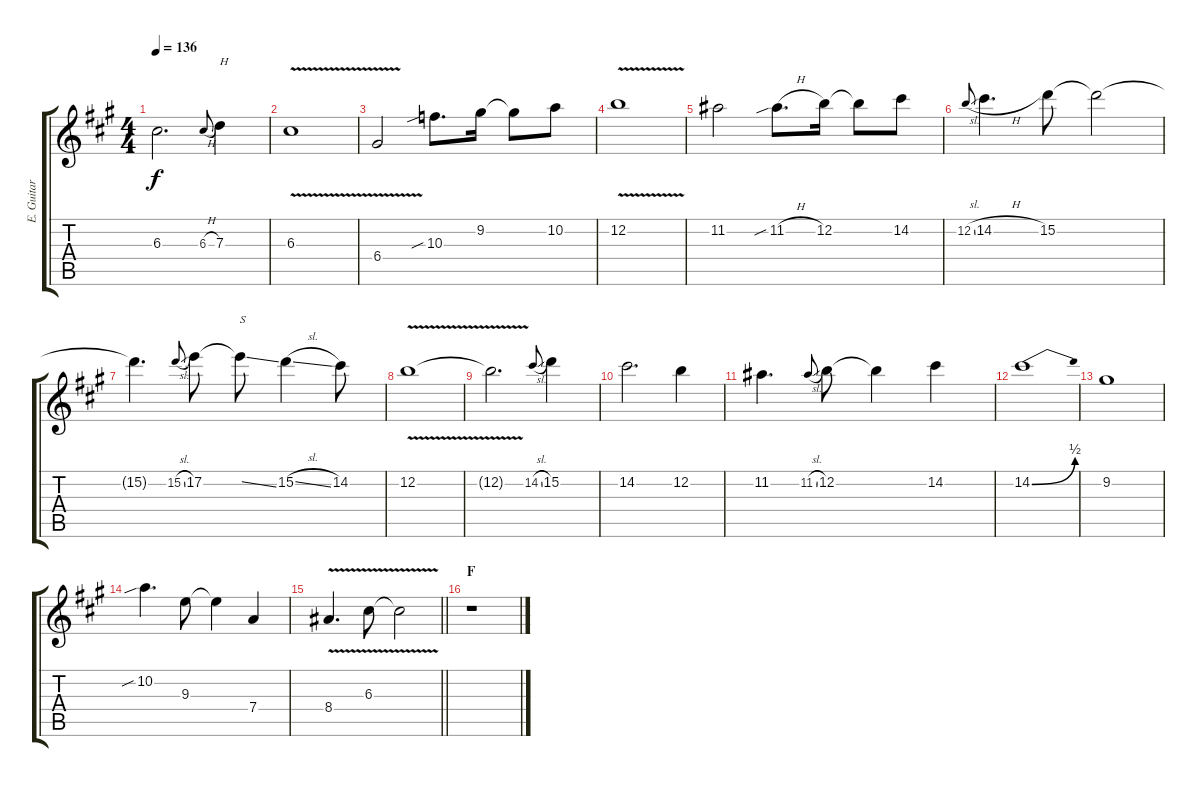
\track ("E. Guitar III" "E. Guitar ") {instrument overdrivenguitar}
\staff {score tabs}
\tuning (E4 B3 G3 D3 A2 E2) {hide}
\ts (4 4)
\tempo 136
\clef g2
\ks a
6.3{t}.2{d dy f} 6.3{h}.8{gr onbeat} 7.3.4{txt "H"} |
6.3{v}.1 |
6.4{v}.2 10.3{sib}.8{d} 9.2.16 9.2{t}.8 10.2.8 |
12.2{v}.1 |
11.2.2 11.2{sib h}.8{d} 12.2.16 12.2{t}.8 14.2.8 |
12.2{sl}.8{gr onbeat} 14.2{h}.4{d} 15.2.8 15.2{t}.2 |
15.2{t}.4{d} 15.2{sl}.8{gr onbeat} 17.2.8 17.2{ss t}.8{txt "S"} 15.2{sl}.4 14.2.8 |
12.2{v}.1 |
12.2{t}.2{d} 14.2{sl}.8{gr onbeat} 15.2.4 |
14.2.2{d} 12.2.4 |
11.2.4{d} 11.2{sl}.8{gr onbeat} 12.2.8 12.2{t}.4 14.2.4 |
14.2{be (bend 0 0 60 2)}.1 |
9.2.1 |
10.2{sib}.4{d} 9.3.8 9.3{t}.4 7.4.4 |
\barLineRight lightlight
8.4{v}.4{d} 6.3{v}.8 6.3{t}.2 |
\section ("" "F")
r.1
